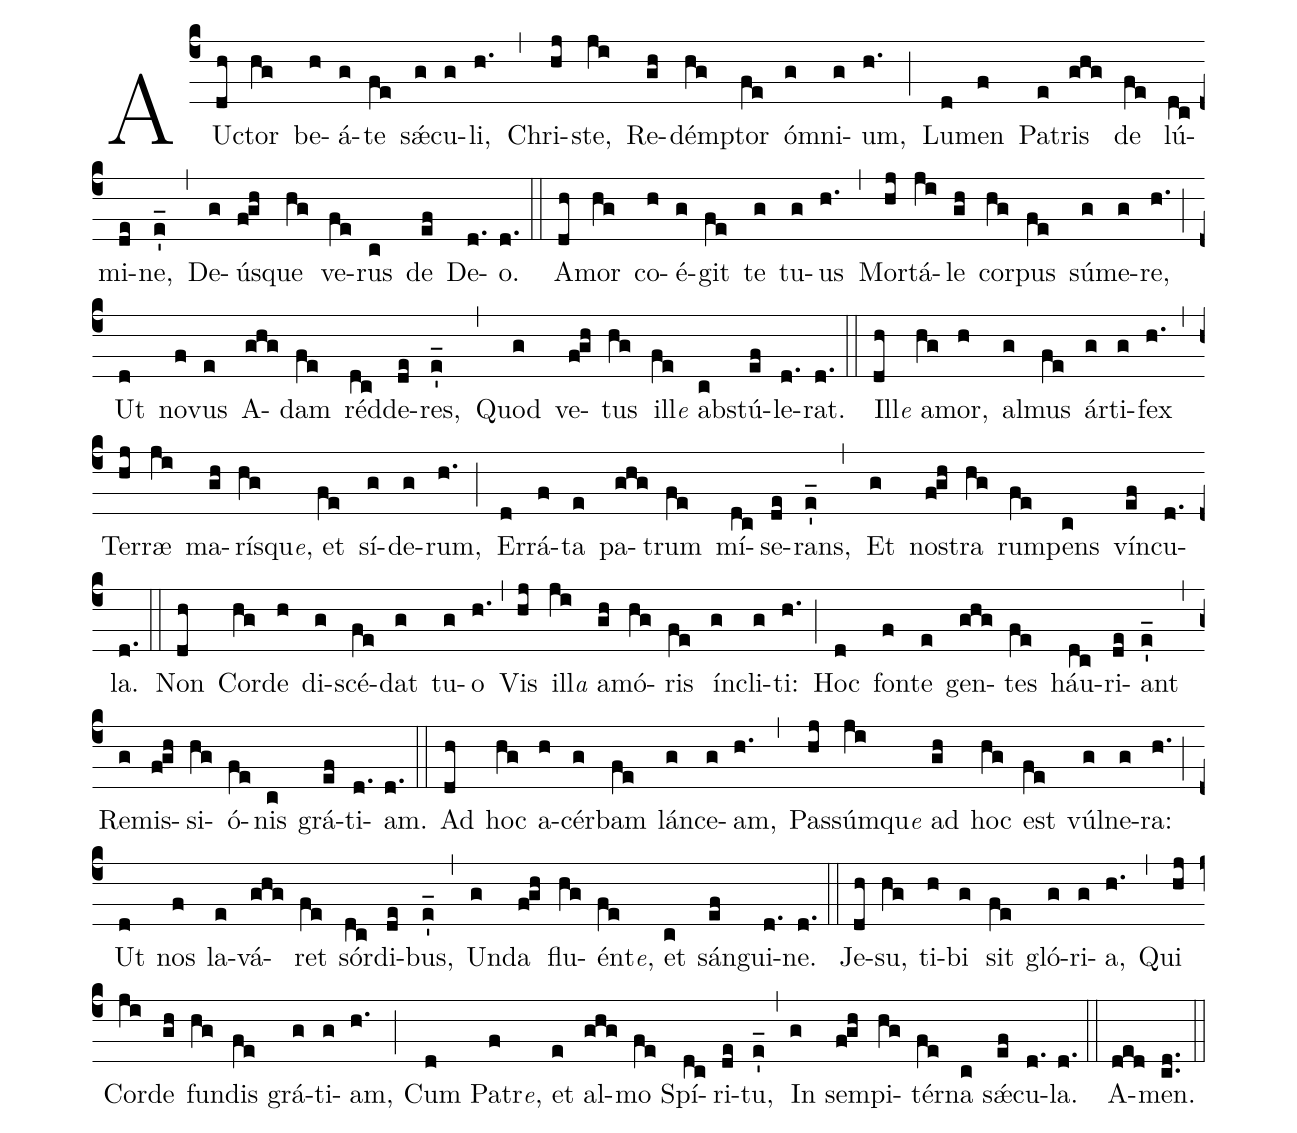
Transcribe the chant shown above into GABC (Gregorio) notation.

%%
(c4)
AU(dh)ctor(hg) be(h)á(g)te(fe) sǽ(g)cu(g)li,(h.) (,)
Chri(hj)ste,(ji) Re(gh)dém(hg)ptor(fe) óm(g)ni(g)um,(h.) (;)
Lu(d)men(f) Pa(e)tris(ghg) de(fe) lú(dc)mi(de)ne,(e'_) (,)
De(g)ús(f!gh)que(hg) ve(fe)rus(c) de(ef) De(d.)o.(d.) (::)

A(dh)mor(hg) co(h)é(g)git(fe) te(g) tu(g)us(h.) (,)
Mor(hj)tá(ji)le(gh) cor(hg)pus(fe) sú(g)me(g)re,(h.) (;)
Ut(d) no(f)vus(e) A(ghg)dam(fe) réd(dc)de(de)res,(e'_) (,)
Quod(g) ve(f!gh)tus(hg) il(fe)l<e>e</e> {a}b(c)stú(ef)le(d.)rat.(d.) (::)

Il(dh)l<e>e</e> {a}(hg)mor,(h) al(g)mus(fe) ár(g)ti(g)fex(h.) (,)
Ter(hj)ræ(ji) ma(gh)rís(hg)qu<e>e</e>, {e}t(fe) sí(g)de(g)rum,(h.) (;)
Er(d)rá(f)ta(e) pa(ghg)trum(fe) mí(dc)se(de)rans,(e'_) (,)
Et(g) no(f!gh)stra(hg) rum(fe)pens(c) vín(ef)cu(d.)la.(d.) (::)

Non(dh) Cor(hg)de(h) di(g)scé(fe)dat(g) tu(g)o(h.) (,)
Vis(hj) il(ji)l<e>a</e> {a}(gh)mó(hg)ris(fe) ín(g)cli(g)ti:(h.) (;)
Hoc(d) fon(f)te(e) gen(ghg)tes(fe) háu(dc)ri(de)ant(e'_) (,)
Re(g)mis(f!gh)si(hg)ó(fe)nis(c) grá(ef)ti(d.)am.(d.) (::)

Ad(dh) hoc(hg) a(h)cér(g)bam(fe) lán(g)ce(g)am,(h.) (,)
Pas(hj)súm(ji)qu<e>e</e> {a}d(gh) hoc(hg) est(fe) vúl(g)ne(g)ra:(h.) (;)
Ut(d) nos(f) la(e)vá(ghg)ret(fe) sór(dc)di(de)bus,(e'_) (,)
Un(g)da(f!gh) flu(hg)én(fe)t<e>e</e>, et(c) sán(ef)gui(d.)ne.(d.) (::)

Je(dh)su,(hg) ti(h)bi(g) sit(fe) gló(g)ri(g)a,(h.) (,)
Qui(hj) Cor(ji)de(gh) fun(hg)dis(fe) grá(g)ti(g)am,(h.) (;)
Cum(d) Pa(f)tr<e>e</e>, {e}t(e) al(ghg)mo(fe) Spí(dc)ri(de)tu,(e'_) (,)
In(g) sem(f!gh)pi(hg)tér(fe)na(c) sǽ(ef)cu(d.)la.(d.) (::)

A(ded)men.(cd..) (::)
